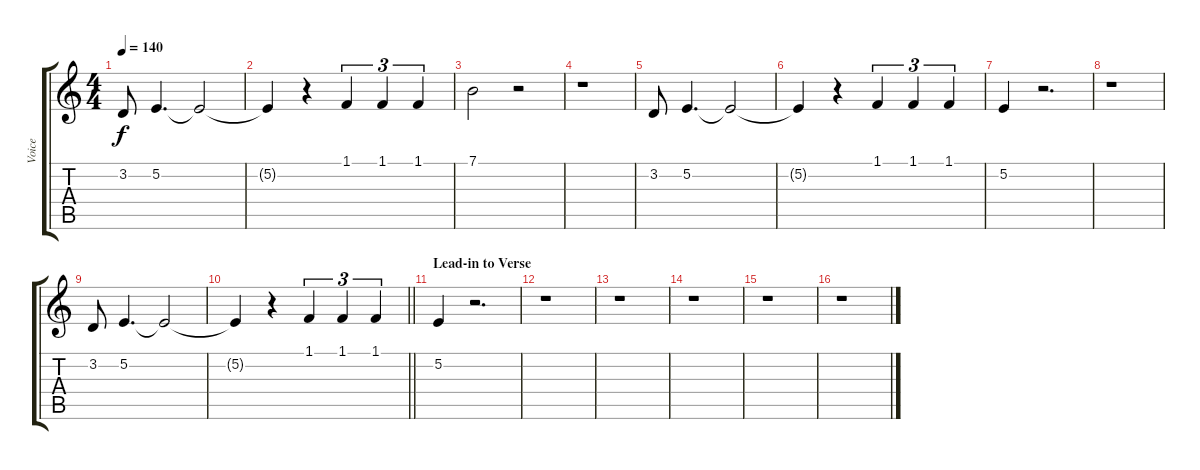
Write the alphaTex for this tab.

\track ("Voice" "Voice") {instrument lead6voice}
\staff {score tabs}
\tuning (E4 B3 G3 D3 A2 E2) {hide}
\ts (4 4)
\tempo 140
\clef g2
\ks c
3.2.8{dy f} 5.2.4{d} 5.2{t}.2 |
5.2{t}.4 r.4 1.1.4{tu (3 2)} 1.1.4{tu (3 2)} 1.1.4{tu (3 2)} |
7.1.2 r.2 |
r.1 |
3.2.8 5.2.4{d} 5.2{t}.2 |
5.2{t}.4 r.4 1.1.4{tu (3 2)} 1.1.4{tu (3 2)} 1.1.4{tu (3 2)} |
5.2.4 r.2{d} |
r.1 |
3.2.8 5.2.4{d} 5.2{t}.2 |
\barLineRight lightlight
5.2{t}.4 r.4 1.1.4{tu (3 2)} 1.1.4{tu (3 2)} 1.1.4{tu (3 2)} |
\section ("" "Lead-in to Verse")
5.2.4 r.2{d} |
r.1 |
r.1 |
r.1 |
r.1 |
r.1
